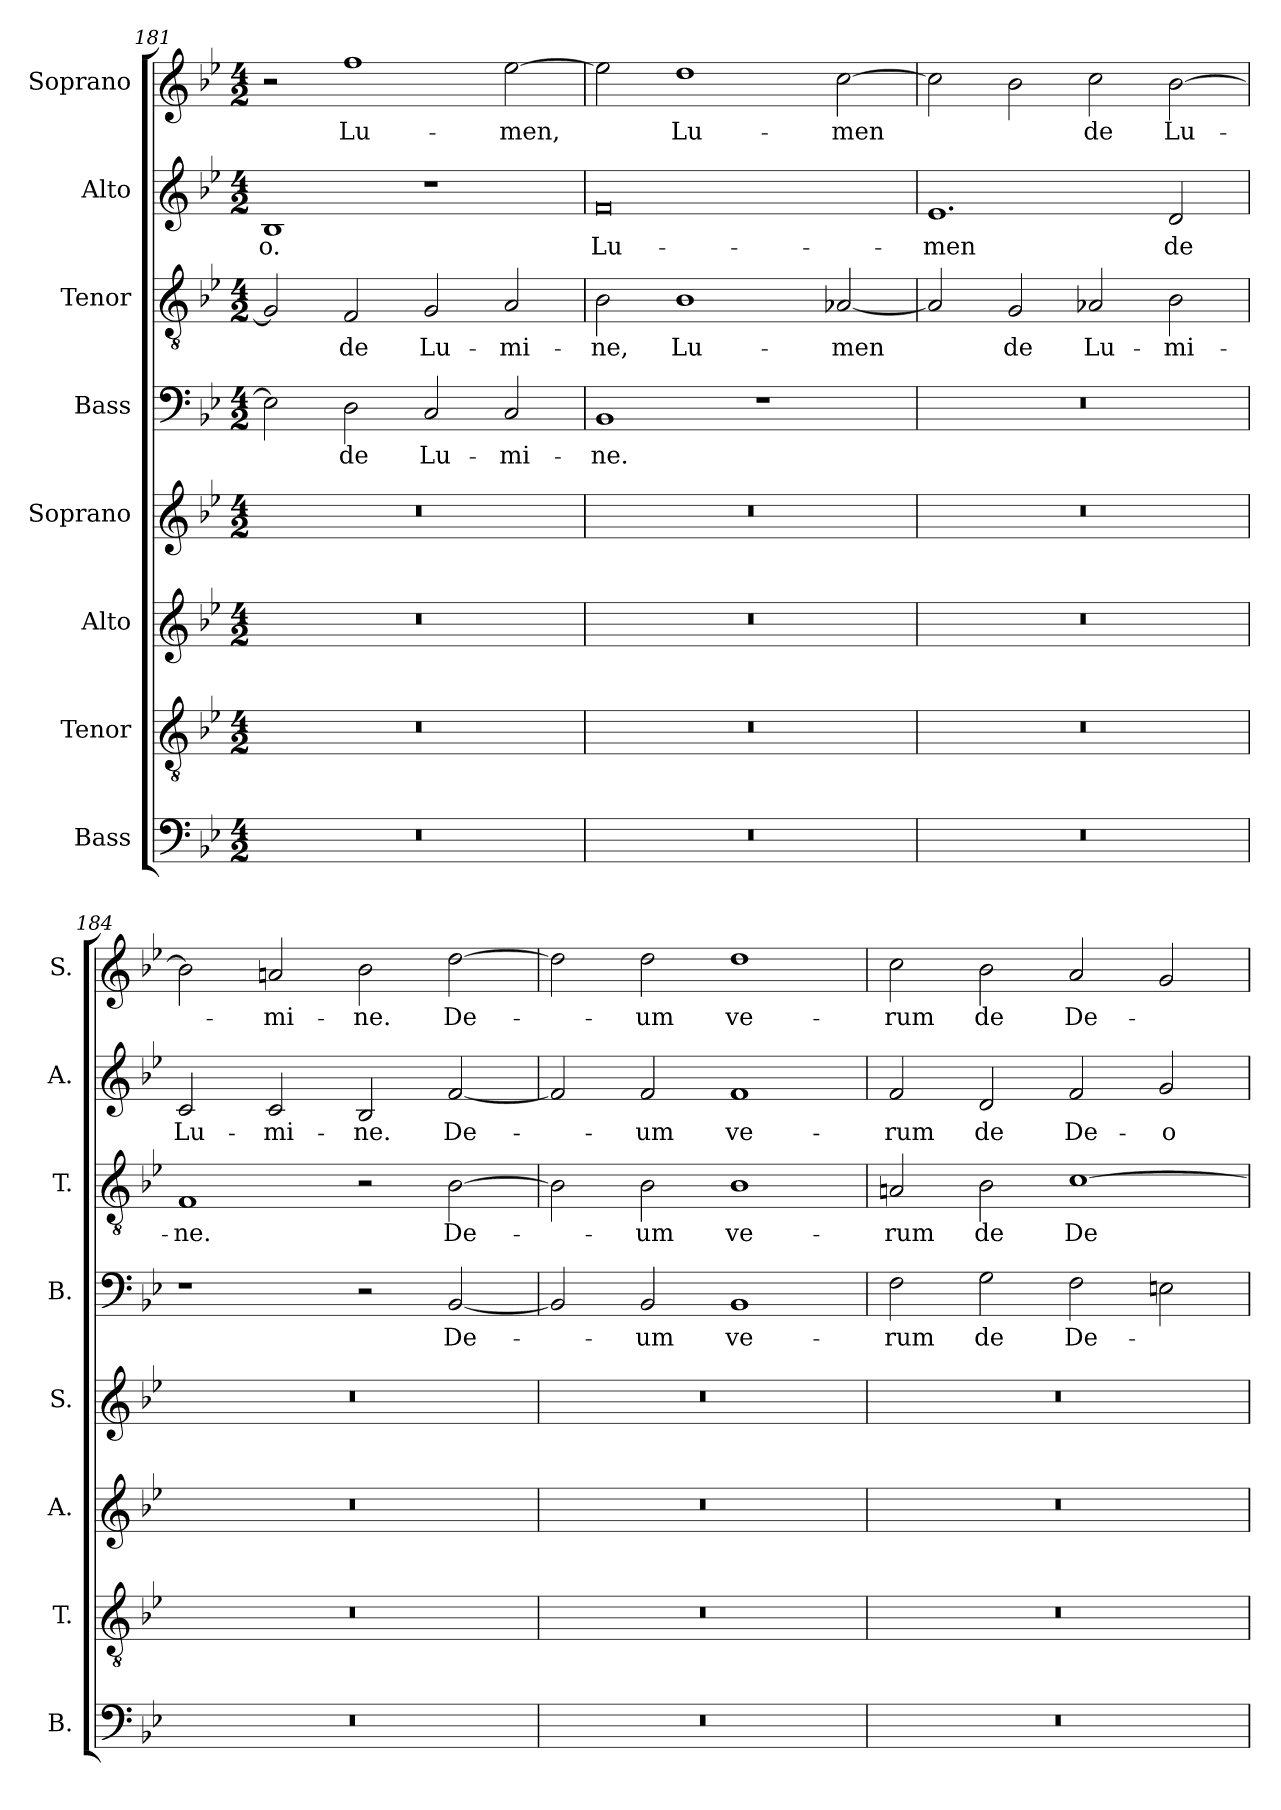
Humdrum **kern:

**kern	**kern	**kern	**kern	**kern	**text	**kern	**text	**kern	**text	**kern	**text
*part8	*part7	*part6	*part5	*part4	*part4	*part3	*part3	*part2	*part2	*part1	*part1
*staff8	*staff7	*staff6	*staff5	*staff4	*staff4	*staff3	*staff3	*staff2	*staff2	*staff1	*staff1
*I"Bass	*I"Tenor	*I"Alto	*I"Soprano	*I"Bass	*	*I"Tenor	*	*I"Alto	*	*I"Soprano	*
*I'B.	*I'T.	*I'A.	*I'S.	*I'B.	*	*I'T.	*	*I'A.	*	*I'S.	*
!!LO:LB:g=z
*clefF4	*clefGv2	*clefG2	*clefG2	*clefF4	*	*clefGv2	*	*clefG2	*	*clefG2	*
*	*ITrd7c12	*	*	*	*	*ITrd7c12	*	*	*	*	*
*k[b-e-]	*k[b-e-]	*k[b-e-]	*k[b-e-]	*k[b-e-]	*	*k[b-e-]	*	*k[b-e-]	*	*k[b-e-]	*
*B-:	*B-:	*B-:	*B-:	*B-:	*	*B-:	*	*B-:	*	*B-:	*
*M4/2	*M4/2	*M4/2	*M4/2	*M4/2	*	*M4/2	*	*M4/2	*	*M4/2	*
=181	=181	=181	=181	=181	=181	=181	=181	=181	=181	=181	=181
!LO:N:vis=1	!LO:N:vis=1	!LO:N:vis=1	!LO:N:vis=1	!	!	!	!	!	!	!	!
!	!	!	!	!	!	!	!	!	!LO:LY:b:color=#000000	!	!
0r	0r	0r	0r	2E-i\]	.	2GGi/]	.	1B-i	-o.	2r	.
!	!	!	!	!	!LO:LY:b:color=#000000	!	!	!	!	!	!
!	!	!	!	!	!	!	!LO:LY:b:color=#000000	!	!	!	!
!	!	!	!	!	!	!	!	!	!	!	!LO:LY:b:color=#000000
.	.	.	.	2Di\	de	2FFi/	de	.	.	1ffi	Lu-
!	!	!	!	!	!LO:LY:b:color=#000000	!	!	!	!	!	!
!	!	!	!	!	!	!	!LO:LY:b:color=#000000	!	!	!	!
.	.	.	.	2Ci/	Lu-	2GGi/	Lu-	1r	.	.	.
!	!	!	!	!	!LO:LY:b:color=#000000	!	!	!	!	!	!
!	!	!	!	!	!	!	!LO:LY:b:color=#000000	!	!	!	!
!	!	!	!	!	!	!	!	!	!	!	!LO:LY:b:color=#000000
.	.	.	.	2Ci/	-mi-	2AAi/	-mi-	.	.	[2ee-i\	-men,
=182	=182	=182	=182	=182	=182	=182	=182	=182	=182	=182	=182
!LO:N:vis=1	!LO:N:vis=1	!LO:N:vis=1	!LO:N:vis=1	!	!	!	!	!	!	!	!
!	!	!	!	!	!LO:LY:b:color=#000000	!	!	!	!	!	!
!	!	!	!	!	!	!	!LO:LY:b:color=#000000	!	!	!	!
!	!	!	!	!	!	!	!	!	!LO:LY:b:color=#000000	!	!
0r	0r	0r	0r	1BB-i	-ne.	2BB-i\	-ne,	0fi	Lu-	2ee-i\]	.
!	!	!	!	!	!	!	!LO:LY:b:color=#000000	!	!	!	!
!	!	!	!	!	!	!	!	!	!	!	!LO:LY:b:color=#000000
.	.	.	.	.	.	1BB-i	Lu-	.	.	1ddi	Lu-
.	.	.	.	1r	.	.	.	.	.	.	.
!	!	!	!	!	!	!	!LO:LY:b:color=#000000	!	!	!	!
!	!	!	!	!	!	!	!	!	!	!	!LO:LY:b:color=#000000
.	.	.	.	.	.	[2AA-Xi/	-men	.	.	[2cci\	-men
=183	=183	=183	=183	=183	=183	=183	=183	=183	=183	=183	=183
!LO:N:vis=1	!LO:N:vis=1	!LO:N:vis=1	!LO:N:vis=1	!LO:N:vis=1	!	!	!	!	!	!	!
!	!	!	!	!	!	!	!	!	!LO:LY:b:color=#000000	!	!
0r	0r	0r	0r	0r	.	2AA-i/]	.	1.e-i	-men	2cci\]	.
!	!	!	!	!	!	!	!LO:LY:b:color=#000000	!	!	!	!
.	.	.	.	.	.	2GGi/	de	.	.	2b-i\	.
!	!	!	!	!	!	!	!LO:LY:b:color=#000000	!	!	!	!
!	!	!	!	!	!	!	!	!	!	!	!LO:LY:b:color=#000000
.	.	.	.	.	.	2AA-Xi/	Lu-	.	.	2cci\	de
!	!	!	!	!	!	!	!LO:LY:b:color=#000000	!	!	!	!
!	!	!	!	!	!	!	!	!	!LO:LY:b:color=#000000	!	!
!	!	!	!	!	!	!	!	!	!	!	!LO:LY:b:color=#000000
.	.	.	.	.	.	2BB-i\	-mi-	2di/	de	[2b-i\	Lu-
=184	=184	=184	=184	=184	=184	=184	=184	=184	=184	=184	=184
!LO:N:vis=1	!LO:N:vis=1	!LO:N:vis=1	!LO:N:vis=1	!	!	!	!	!	!	!	!
!	!	!	!	!	!	!	!LO:LY:b:color=#000000	!	!	!	!
!	!	!	!	!	!	!	!	!	!LO:LY:b:color=#000000	!	!
0r	0r	0r	0r	1r	.	1FFi	-ne.	2ci/	Lu-	2b-i\]	.
!	!	!	!	!	!	!	!	!	!LO:LY:b:color=#000000	!	!
!	!	!	!	!	!	!	!	!	!	!	!LO:LY:b:color=#000000
.	.	.	.	.	.	.	.	2ci/	-mi-	2ani/	-mi-
!	!	!	!	!	!	!	!	!	!LO:LY:b:color=#000000	!	!
!	!	!	!	!	!	!	!	!	!	!	!LO:LY:b:color=#000000
.	.	.	.	2r	.	2r	.	2B-i/	-ne.	2b-i\	-ne.
!	!	!	!	!	!LO:LY:b:color=#000000	!	!	!	!	!	!
!	!	!	!	!	!	!	!LO:LY:b:color=#000000	!	!	!	!
!	!	!	!	!	!	!	!	!	!LO:LY:b:color=#000000	!	!
!	!	!	!	!	!	!	!	!	!	!	!LO:LY:b:color=#000000
.	.	.	.	[2BB-i/	De-	[2BB-i\	De-	[2fi/	De-	[2ddi\	De-
=185	=185	=185	=185	=185	=185	=185	=185	=185	=185	=185	=185
!LO:N:vis=1	!LO:N:vis=1	!LO:N:vis=1	!LO:N:vis=1	!	!	!	!	!	!	!	!
0r	0r	0r	0r	2BB-i/]	.	2BB-i\]	.	2fi/]	.	2ddi\]	.
!	!	!	!	!	!LO:LY:b:color=#000000	!	!	!	!	!	!
!	!	!	!	!	!	!	!LO:LY:b:color=#000000	!	!	!	!
!	!	!	!	!	!	!	!	!	!LO:LY:b:color=#000000	!	!
!	!	!	!	!	!	!	!	!	!	!	!LO:LY:b:color=#000000
.	.	.	.	2BB-i/	-um	2BB-i\	-um	2fi/	-um	2ddi\	-um
!	!	!	!	!	!LO:LY:b:color=#000000	!	!	!	!	!	!
!	!	!	!	!	!	!	!LO:LY:b:color=#000000	!	!	!	!
!	!	!	!	!	!	!	!	!	!LO:LY:b:color=#000000	!	!
!	!	!	!	!	!	!	!	!	!	!	!LO:LY:b:color=#000000
.	.	.	.	1BB-i	ve-	1BB-i	ve-	1fi	ve-	1ddi	ve-
=186	=186	=186	=186	=186	=186	=186	=186	=186	=186	=186	=186
!LO:N:vis=1	!LO:N:vis=1	!LO:N:vis=1	!LO:N:vis=1	!	!	!	!	!	!	!	!
!	!	!	!	!	!LO:LY:b:color=#000000	!	!	!	!	!	!
!	!	!	!	!	!	!	!LO:LY:b:color=#000000	!	!	!	!
!	!	!	!	!	!	!	!	!	!LO:LY:b:color=#000000	!	!
!	!	!	!	!	!	!	!	!	!	!	!LO:LY:b:color=#000000
0r	0r	0r	0r	2Fi\	-rum	2AAni/	-rum	2fi/	-rum	2cci\	-rum
!	!	!	!	!	!LO:LY:b:color=#000000	!	!	!	!	!	!
!	!	!	!	!	!	!	!LO:LY:b:color=#000000	!	!	!	!
!	!	!	!	!	!	!	!	!	!LO:LY:b:color=#000000	!	!
!	!	!	!	!	!	!	!	!	!	!	!LO:LY:b:color=#000000
.	.	.	.	2Gi\	de	2BB-i\	de	2di/	de	2b-i\	de
!	!	!	!	!	!LO:LY:b:color=#000000	!	!	!	!	!	!
!	!	!	!	!	!	!	!LO:LY:b:color=#000000	!	!	!	!
!	!	!	!	!	!	!	!	!	!LO:LY:b:color=#000000	!	!
!	!	!	!	!	!	!	!	!	!	!	!LO:LY:b:color=#000000
.	.	.	.	2Fi\	De-	[1Ci	De-	2fi/	De-	2ai/	De-
!	!	!	!	!	!	!	!	!	!LO:LY:b:color=#000000	!	!
.	.	.	.	2Eni\	.	.	.	2gi/	-o	2gi/	.
=	=	=	=	=	=	=	=	=	=	=	=
*-	*-	*-	*-	*-	*-	*-	*-	*-	*-	*-	*-
